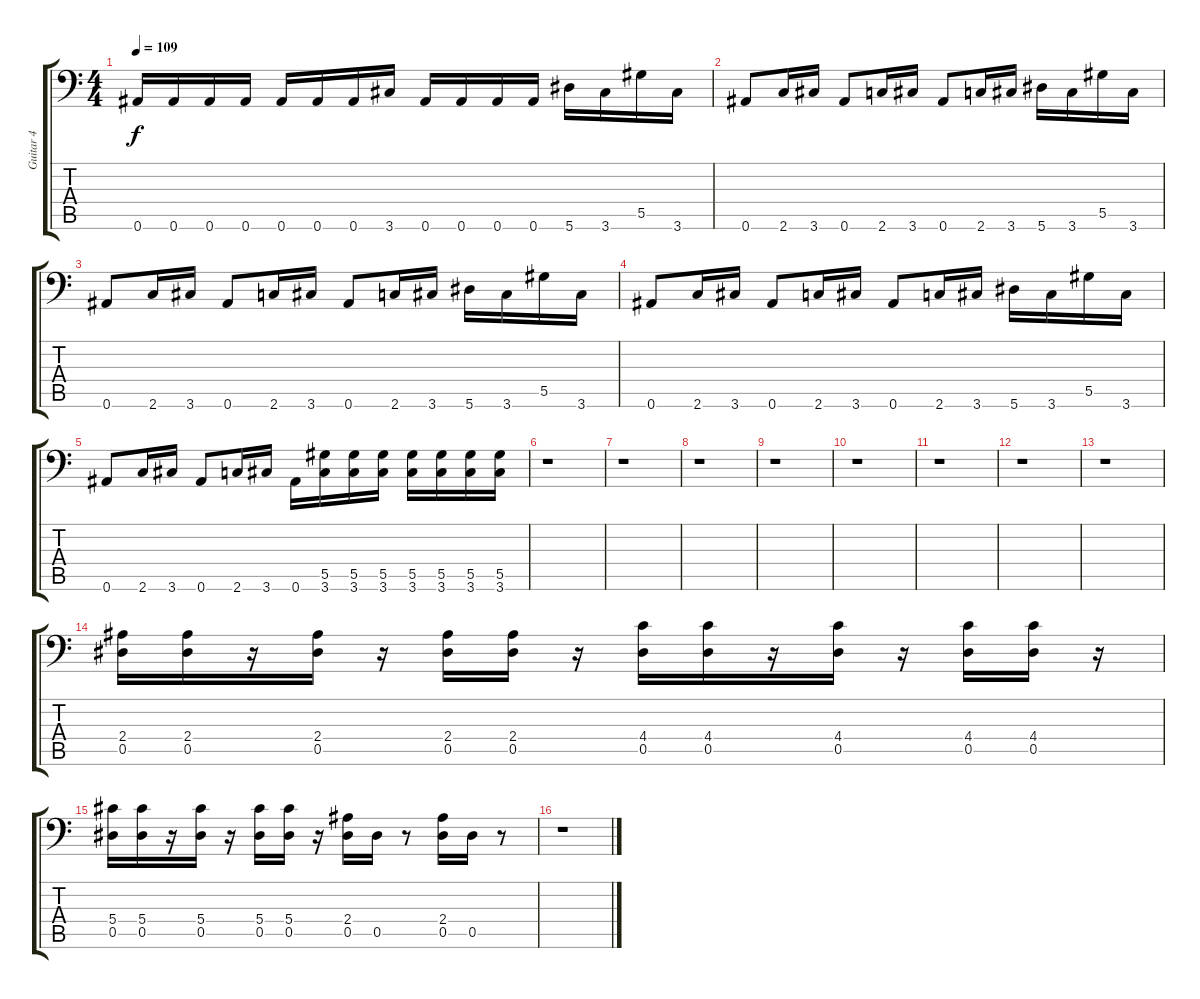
\track ("Guitar 4" "Guitar 4") {instrument distortionguitar}
\staff {score tabs}
\tuning (Bb3 F3 Db3 Ab2 Eb2 Bb1) {hide}
\ts (4 4)
\tempo 109
\clef f4
\ks c
0.6.16{dy f} 0.6.16 0.6.16 0.6.16 0.6.16 0.6.16 0.6.16 3.6.16 0.6.16 0.6.16 0.6.16 0.6.16 5.6.16 3.6.16 5.5.16 3.6.16 |
0.6.8 2.6.16 3.6.16 0.6.8 2.6.16 3.6.16 0.6.8 2.6.16 3.6.16 5.6.16 3.6.16 5.5.16 3.6.16 |
0.6.8 2.6.16 3.6.16 0.6.8 2.6.16 3.6.16 0.6.8 2.6.16 3.6.16 5.6.16 3.6.16 5.5.16 3.6.16 |
0.6.8 2.6.16 3.6.16 0.6.8 2.6.16 3.6.16 0.6.8 2.6.16 3.6.16 5.6.16 3.6.16 5.5.16 3.6.16 |
0.6.8 2.6.16 3.6.16 0.6.8 2.6.16 3.6.16 0.6.16 (5.5 3.6).16 (5.5 3.6).16 (5.5 3.6).16 (5.5 3.6).16 (5.5 3.6).16 (5.5 3.6).16 (5.5 3.6).16 |
r.1 |
r.1 |
r.1 |
r.1 |
r.1 |
r.1 |
r.1 |
r.1 |
(2.4 0.5).16 (2.4 0.5).16 r.16 (2.4 0.5).16 r.16 (2.4 0.5).16 (2.4 0.5).16 r.16 (4.4 0.5).16 (4.4 0.5).16 r.16 (4.4 0.5).16 r.16 (4.4 0.5).16 (4.4 0.5).16 r.16 |
(5.4 0.5).16 (5.4 0.5).16 r.16 (5.4 0.5).16 r.16 (5.4 0.5).16 (5.4 0.5).16 r.16 (2.4 0.5).16 0.5.16 r.8 (2.4 0.5).16 0.5.16 r.8 |
r.1
